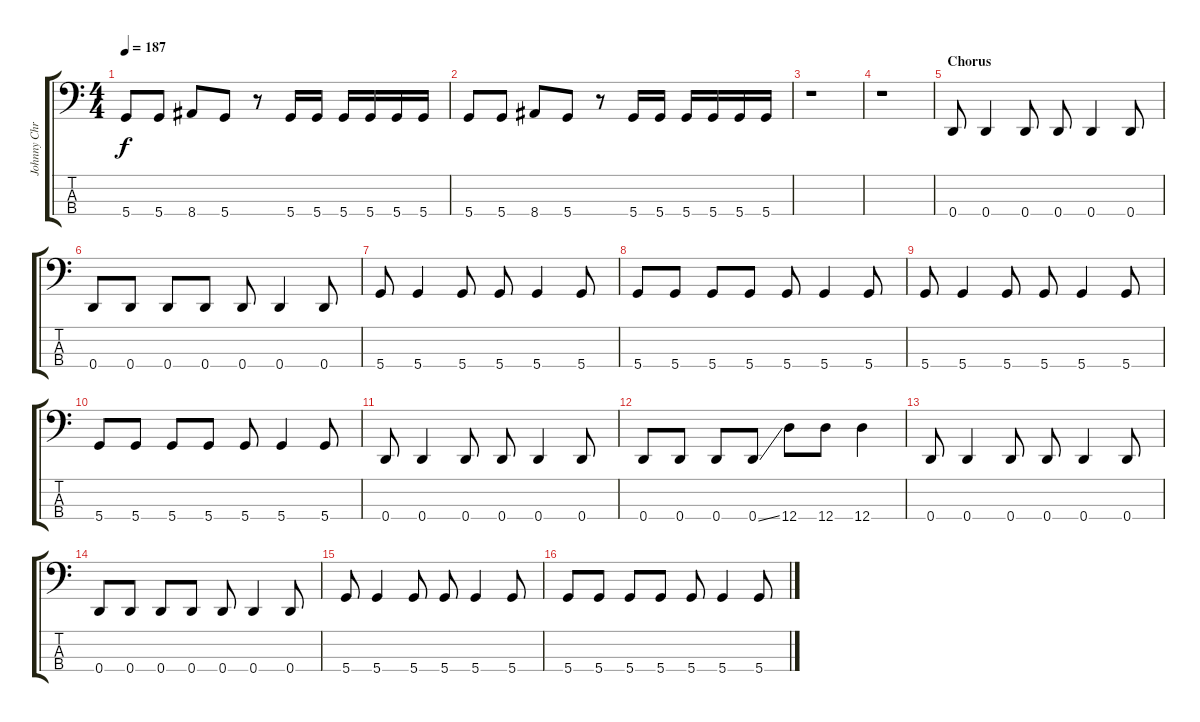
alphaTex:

\track ("Johnny Christ (Bass)" "Johnny Chr") {instrument electricbasspick}
\staff {score tabs}
\tuning (G2 D2 A1 D1) {hide}
\ts (4 4)
\tempo 187
\clef f4
\ks c
5.4.8{dy f} 5.4.8 8.4.8 5.4.8 r.8 5.4.16 5.4.16 5.4.16 5.4.16 5.4.16 5.4.16 |
5.4.8 5.4.8 8.4.8 5.4.8 r.8 5.4.16 5.4.16 5.4.16 5.4.16 5.4.16 5.4.16 |
r.1 |
r.1 |
\section ("" "Chorus")
0.4.8 0.4.4 0.4.8 0.4.8 0.4.4 0.4.8 |
0.4.8 0.4.8 0.4.8 0.4.8 0.4.8 0.4.4 0.4.8 |
5.4.8 5.4.4 5.4.8 5.4.8 5.4.4 5.4.8 |
5.4.8 5.4.8 5.4.8 5.4.8 5.4.8 5.4.4 5.4.8 |
5.4.8 5.4.4 5.4.8 5.4.8 5.4.4 5.4.8 |
5.4.8 5.4.8 5.4.8 5.4.8 5.4.8 5.4.4 5.4.8 |
0.4.8 0.4.4 0.4.8 0.4.8 0.4.4 0.4.8 |
0.4.8 0.4.8 0.4.8 0.4{ss}.8 12.4.8 12.4.8 12.4.4 |
0.4.8 0.4.4 0.4.8 0.4.8 0.4.4 0.4.8 |
0.4.8 0.4.8 0.4.8 0.4.8 0.4.8 0.4.4 0.4.8 |
5.4.8 5.4.4 5.4.8 5.4.8 5.4.4 5.4.8 |
5.4.8 5.4.8 5.4.8 5.4.8 5.4.8 5.4.4 5.4.8
